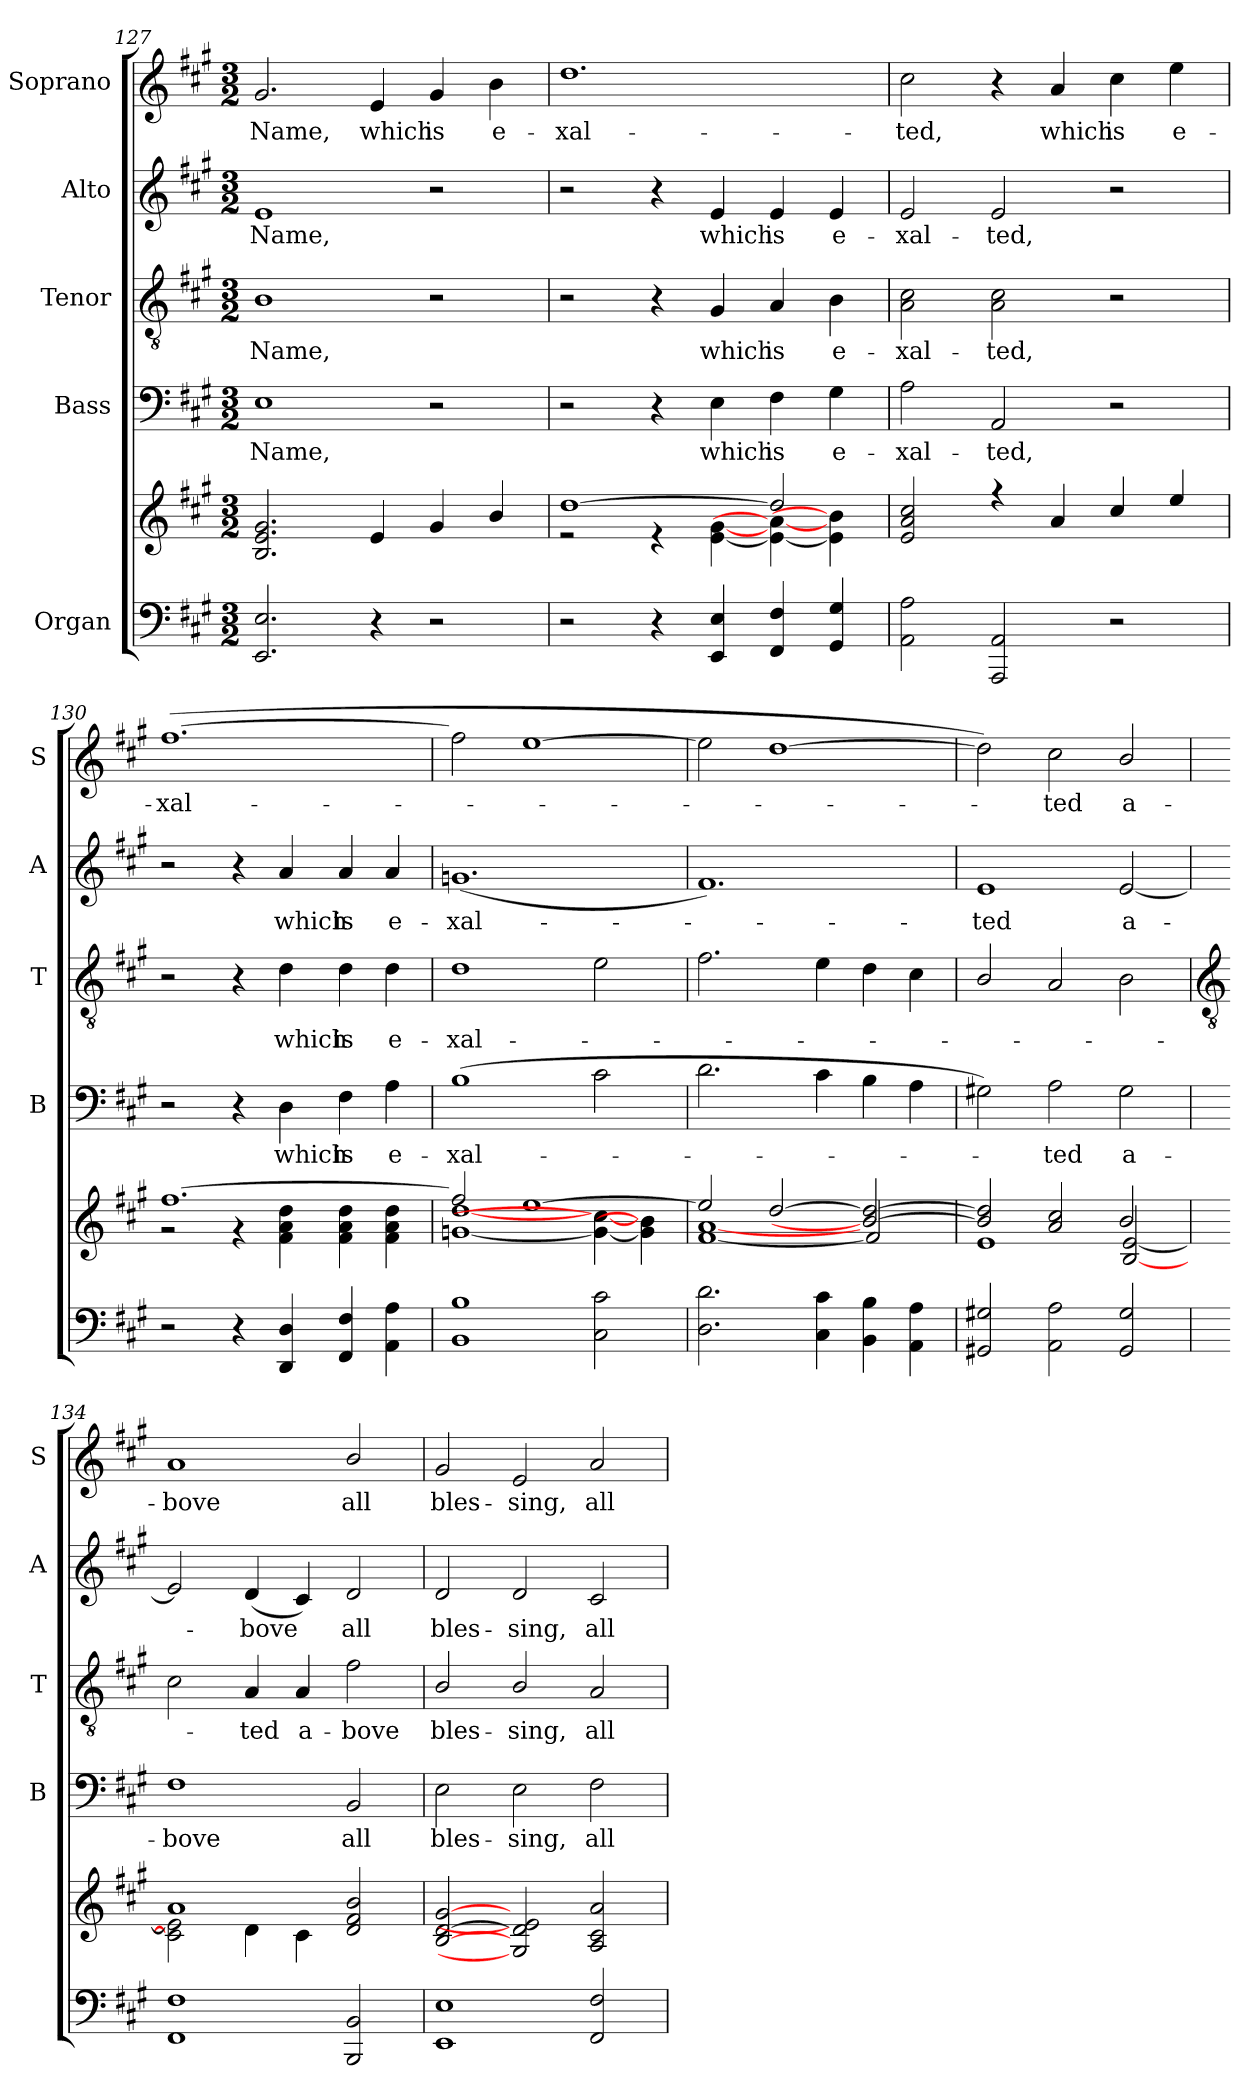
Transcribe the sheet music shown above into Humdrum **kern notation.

**kern	**kern	**kern	**text	**kern	**text	**kern	**text	**kern	**text
*part5	*part5	*part4	*part4	*part3	*part3	*part2	*part2	*part1	*part1
*staff6	*staff5	*staff4	*staff4	*staff3	*staff3	*staff2	*staff2	*staff1	*staff1
*I"Organ	*	*I"Bass	*	*I"Tenor	*	*I"Alto	*	*I"Soprano	*
*	*	*I'B	*	*I'T	*	*I'A	*	*I'S	*
!!LO:LB:g=z
*clefF4	*clefG2	*clefF4	*	*clefGv2	*	*clefG2	*	*clefG2	*
*k[f#c#g#]	*k[f#c#g#]	*k[f#c#g#]	*	*k[f#c#g#]	*	*k[f#c#g#]	*	*k[f#c#g#]	*
*A:	*A:	*A:	*	*A:	*	*A:	*	*A:	*
*M3/2	*M3/2	*M3/2	*	*M3/2	*	*M3/2	*	*M3/2	*
=127	=127	=127	=127	=127	=127	=127	=127	=127	=127
*	*^	*	*	*	*	*	*	*	*
!	!	!LO:N:vis=1	!	!LO:LY:b	!	!LO:LY:b	!	!LO:LY:b	!	!LO:LY:b
2.EE 2.E	2.B 2.e 2.g#	1.ryy	1E	Name,	1B	Name,	1e	Name,	2.g#	Name,
!	!	!	!	!	!	!	!	!	!	!LO:LY:b
4r	4e	.	.	.	.	.	.	.	4e	which
!	!	!	!	!	!	!	!	!	!	!LO:LY:b
2r	4g#	.	2r	.	2r	.	2r	.	4g#	is
!	!	!	!	!	!	!	!	!	!	!LO:LY:b
.	4b	.	.	.	.	.	.	.	4b	e-
=128	=128	=128	=128	=128	=128	=128	=128	=128	=128	=128
!	!	!	!	!	!	!	!	!	!	!LO:LY:b
2r	[1dd	2r	2r	.	2r	.	2r	.	1.dd	-xal-
4r	.	4r	4r	.	4r	.	4r	.	.	.
!	!	!	!	!LO:LY:b	!	!LO:LY:b	!	!LO:LY:b	!	!
4EE 4E	.	[4e\ [4g#\	4E	which	4G#	which	4e	which	.	.
!	!	!	!	!LO:LY:b	!	!LO:LY:b	!	!LO:LY:b	!	!
4FF# 4F#	2dd/]	4e\_ 4a\_	4F#	is	4A	is	4e	is	.	.
!	!	!	!	!LO:LY:b	!	!LO:LY:b	!	!LO:LY:b	!	!
4GG# 4G#	.	4e\] 4b\]	4G#	e-	4B	e-	4e	e-	.	.
=129	=129	=129	=129	=129	=129	=129	=129	=129	=129	=129
!	!	!LO:N:vis=1	!	!LO:LY:b	!	!LO:LY:b	!	!LO:LY:b	!	!LO:LY:b
2AA 2A	2e 2a 2cc#	1.ryy	2A	-xal-	2A 2c#	-xal-	2e	-xal-	2cc#	-ted,
!	!	!	!	!LO:LY:b	!	!LO:LY:b	!	!LO:LY:b	!	!
2AAA 2AA	4r	.	2AA	-ted,	2A 2c#	-ted,	2e	-ted,	4r	.
!	!	!	!	!	!	!	!	!	!	!LO:LY:b
.	4a	.	.	.	.	.	.	.	4a	which
!	!	!	!	!	!	!	!	!	!	!LO:LY:b
2r	4cc#	.	2r	.	2r	.	2r	.	4cc#	is
!	!	!	!	!	!	!	!	!	!	!LO:LY:b
.	4ee	.	.	.	.	.	.	.	4ee	e-
=130	=130	=130	=130	=130	=130	=130	=130	=130	=130	=130
!	!	!	!	!	!	!	!	!	!	!LO:LY:b
2r	[1.ff#	2r	2r	.	2r	.	2r	.	(>[1.ff#	-xal-
4r	.	4r	4r	.	4r	.	4r	.	.	.
!	!	!	!	!LO:LY:b	!	!LO:LY:b	!	!LO:LY:b	!	!
4DD 4D	.	4f#\ 4a\ 4dd\	4D	which	4d	which	4a	which	.	.
!	!	!	!	!LO:LY:b	!	!LO:LY:b	!	!LO:LY:b	!	!
4FF# 4F#	.	4f#\ 4a\ 4dd\	4F#	is	4d	is	4a	is	.	.
!	!	!	!	!LO:LY:b	!	!LO:LY:b	!	!LO:LY:b	!	!
4AA 4A	.	4f#\ 4a\ 4dd\	4A	e-	4d	e-	4a	e-	.	.
=131	=131	=131	=131	=131	=131	=131	=131	=131	=131	=131
!	!	!	!	!LO:LY:b	!	!LO:LY:b	!	!LO:LY:b	!	!
1BB 1B	2ff#/]	[1gn\ [1dd\	(>1B	-xal-	1d	-xal-	(<1.gn	-xal-	2ff#]	.
.	[1ee/	.	.	.	.	.	.	.	[1ee	.
2C# 2c#	.	4g\_ 4cc#\_	2c#	.	2e	.	.	.	.	.
.	.	4g\] 4b\]	.	.	.	.	.	.	.	.
=132	=132	=132	=132	=132	=132	=132	=132	=132	=132	=132
2.D 2.d	2ee/]	[1f#\ [1a\	2.d	.	2.f#	.	1.f#)	.	2ee]	.
.	[2dd/	.	.	.	.	.	.	.	[1dd	.
4C# 4c#	.	.	4c#	.	4e	.	.	.	.	.
4BB 4B	2b/_ 2dd/_	2f#/]	4B	.	4d	.	.	.	.	.
4AA 4A	.	.	4A	.	4c#	.	.	.	.	.
=133	=133	=133	=133	=133	=133	=133	=133	=133	=133	=133
!	!	!	!	!	!	!	!	!LO:LY:b	!	!
2GG#X 2G#X	2b/] 2dd/]	1e\	2G#X)	.	2B/	.	1e	ted	2dd])	.
!	!	!	!	!LO:LY:b	!	!	!	!	!	!LO:LY:b
2AA 2A	2a/ 2cc#/	.	2A	ted	2A/	.	.	.	2cc#	ted
!	!	!	!	!LO:LY:b	!	!	!	!LO:LY:b	!	!LO:LY:b
2GG# 2G#	2b/	[2B/ [2e/	2G#	a-	2B	.	[2e	a-	2b/	a-
!!LO:LB:g=z
=134	=134	=134	=134	=134	=134	=134	=134	=134	=134	=134
*	*	*	*	*	*clefGv2	*	*	*	*	*
!	!	!	!	!LO:LY:b	!	!	!	!	!	!LO:LY:b
1FF# 1F#	1a	2c#\] 2e\]	1F#	-bove	2c#	.	2e]	.	1a	-bove
!	!	!	!	!	!	!LO:LY:b	!	!LO:LY:b	!	!
.	.	4d\	.	.	4A	ted	(<4d	bove	.	.
!	!	!	!	!	!	!LO:LY:b	!	!	!	!
.	.	4c#\	.	.	4A	a-	4c#)	.	.	.
!	!	!	!	!LO:LY:b	!	!LO:LY:b	!	!LO:LY:b	!	!LO:LY:b
2BBB 2BB	2d 2f# 2b	2ryy	2BB	all	2f#	-bove	2d	all	2b/	all
=135	=135	=135	=135	=135	=135	=135	=135	=135	=135	=135
!	!	!LO:N:vis=1	!	!LO:LY:b	!	!LO:LY:b	!	!LO:LY:b	!	!LO:LY:b
1EE 1E	[2B [2d [2g#	1.ryy	2E	bles-	2B/	bles-	2d	bles-	2g#	bles-
!	!	!	!	!LO:LY:b	!	!LO:LY:b	!	!LO:LY:b	!	!LO:LY:b
.	2G#] 2d] 2e]	.	2E	-sing,	2B/	-sing,	2d	-sing,	2e	-sing,
!	!	!	!	!LO:LY:b	!	!LO:LY:b	!	!LO:LY:b	!	!LO:LY:b
2FF# 2F#	2A 2c# 2a	.	2F#	all	2A	all	2c#	all	2a	all
*	*v	*v	*	*	*	*	*	*	*	*
=	=	=	=	=	=	=	=	=	=
*-	*-	*-	*-	*-	*-	*-	*-	*-	*-
